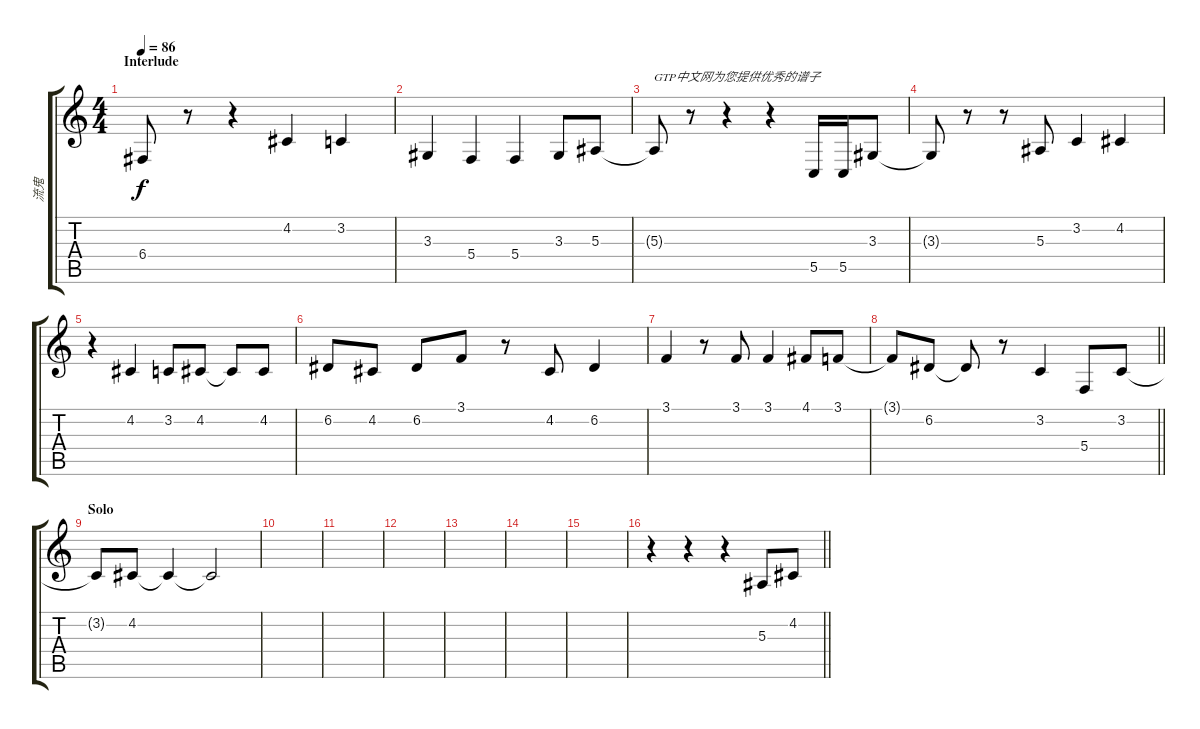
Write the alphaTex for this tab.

\track ("流鬼" "流鬼") {instrument lead6voice}
\staff {score tabs}
\tuning (D4 A3 F3 C3 G2 D2) {hide}
\ts (4 4)
\section ("" "Interlude")
\tempo 86
\clef g2
\ks c
6.4.8{dy f} r.8 r.4 4.2.4 3.2.4 |
3.3.4 5.4.4 5.4.4 3.3.8 5.3.8 |
5.3{t}.8{txt "GTP中文网为您提供优秀的谱子"} r.8 r.4 r.4 5.5.16 5.5.16 3.3.8 |
3.3{t}.8 r.8 r.8 5.3.8 3.2.4 4.2.4 |
r.4 4.2.4 3.2.8 4.2.8 4.2{t}.8 4.2.8 |
6.2.8 4.2.8 6.2.8 3.1.8 r.8 4.2.8 6.2.4 |
3.1.4 r.8 3.1.8 3.1.4 4.1.8 3.1.8 |
\barLineRight lightlight
3.1{t}.8 6.2.8 6.2{t}.8 r.8 3.2.4 5.4.8 3.2.8 |
\section ("" "Solo")
3.2{t}.8 4.2.8 4.2{t}.4 4.2{t}.2 |
|
|
|
|
|
|
\barLineRight lightlight
r.4 r.4 r.4 5.3.8 4.2.8
